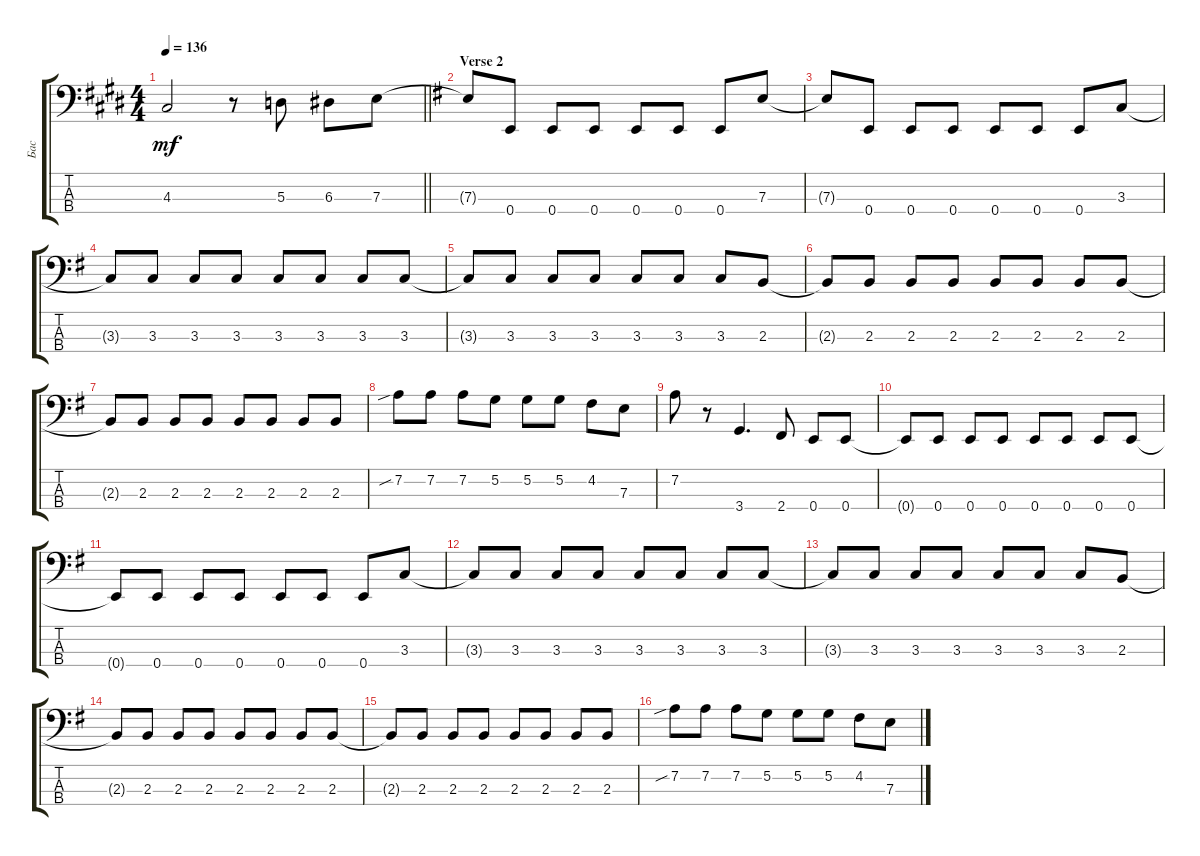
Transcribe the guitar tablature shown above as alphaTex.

\track ("Бас" "Бас") {instrument fretlessbass}
\staff {score tabs}
\tuning (G2 D2 A1 E1) {hide}
\ts (4 4)
\tempo 136
\clef f4
\barLineRight lightlight
\ks c#minor
4.3{t}.2{dy mf} r.8 5.3.8 6.3.8 7.3.8 |
\section ("" "Verse 2")
\ks eminor
7.3{t}.8 0.4.8 0.4.8 0.4.8 0.4.8 0.4.8 0.4.8 7.3.8 |
7.3{t}.8 0.4.8 0.4.8 0.4.8 0.4.8 0.4.8 0.4.8 3.3.8 |
3.3{t}.8 3.3.8 3.3.8 3.3.8 3.3.8 3.3.8 3.3.8 3.3.8 |
3.3{t}.8 3.3.8 3.3.8 3.3.8 3.3.8 3.3.8 3.3.8 2.3.8 |
2.3{t}.8 2.3.8 2.3.8 2.3.8 2.3.8 2.3.8 2.3.8 2.3.8 |
2.3{t}.8 2.3.8 2.3.8 2.3.8 2.3.8 2.3.8 2.3.8 2.3.8 |
7.2{sib}.8 7.2.8 7.2.8 5.2.8 5.2.8 5.2.8 4.2.8 7.3.8 |
7.2.8 r.8 3.4.4{d} 2.4.8 0.4.8 0.4.8 |
0.4{t}.8 0.4.8 0.4.8 0.4.8 0.4.8 0.4.8 0.4.8 0.4.8 |
0.4{t}.8 0.4.8 0.4.8 0.4.8 0.4.8 0.4.8 0.4.8 3.3.8 |
3.3{t}.8 3.3.8 3.3.8 3.3.8 3.3.8 3.3.8 3.3.8 3.3.8 |
3.3{t}.8 3.3.8 3.3.8 3.3.8 3.3.8 3.3.8 3.3.8 2.3.8 |
2.3{t}.8 2.3.8 2.3.8 2.3.8 2.3.8 2.3.8 2.3.8 2.3.8 |
2.3{t}.8 2.3.8 2.3.8 2.3.8 2.3.8 2.3.8 2.3.8 2.3.8 |
7.2{sib}.8 7.2.8 7.2.8 5.2.8 5.2.8 5.2.8 4.2.8 7.3.8
